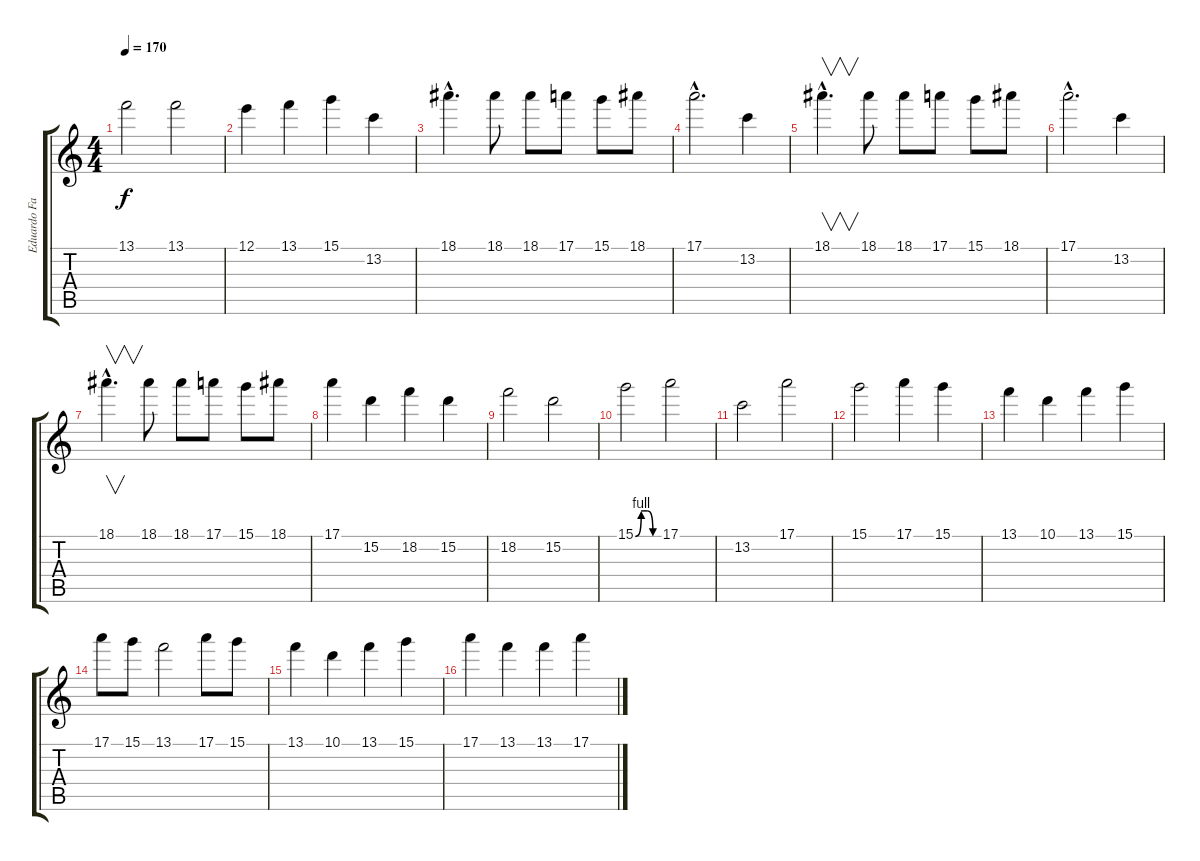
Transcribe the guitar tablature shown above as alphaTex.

\track ("Eduardo Falaschi" "Eduardo Fa") {instrument overdrivenguitar}
\staff {score tabs}
\tuning (E4 B3 G3 D3 A2 E2) {hide}
\ts (4 4)
\tempo 170
\clef g2
\ks c
13.1.2{dy f} 13.1.2 |
12.1.4 13.1.4 15.1.4 13.2.4 |
18.1{hac}.4{d} 18.1.8 18.1.8 17.1.8 15.1.8 18.1.8 |
17.1{hac}.2{d} 13.2.4 |
18.1{hac}.4{v d} 18.1.8 18.1.8 17.1.8 15.1.8 18.1.8 |
17.1{hac}.2{d} 13.2.4 |
18.1{hac}.4{v d} 18.1.8 18.1.8 17.1.8 15.1.8 18.1.8 |
17.1.4 15.2.4 18.2.4 15.2.4 |
18.2.2 15.2.2 |
15.1{be (custom 0 0 15 4 30 4 45 0 60 0)}.2 17.1.2 |
13.2.2 17.1.2 |
15.1.2 17.1.4 15.1.4 |
13.1.4 10.1.4 13.1.4 15.1.4 |
17.1.8 15.1.8 13.1.2 17.1.8 15.1.8 |
13.1.4 10.1.4 13.1.4 15.1.4 |
17.1.4 13.1.4 13.1.4 17.1.4
